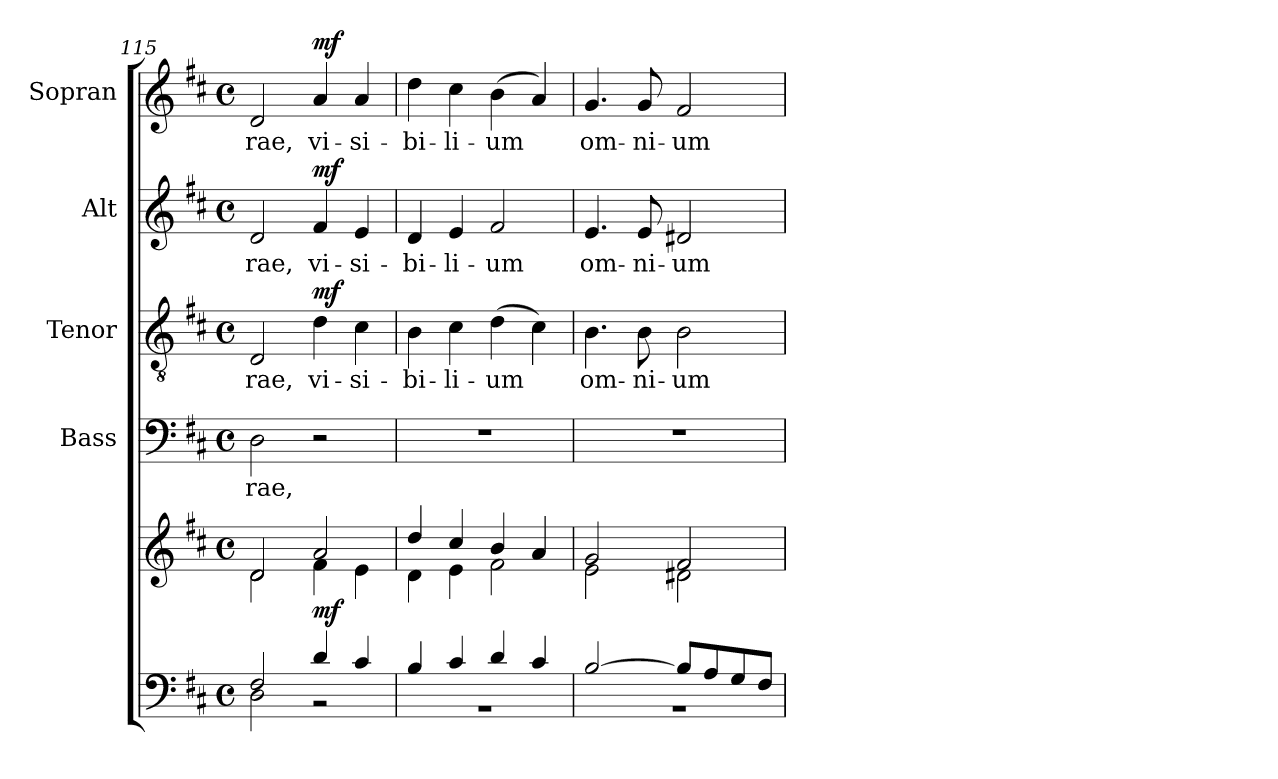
**kern	**kern	**dynam	**kern	**text	**kern	**text	**dynam	**kern	**text	**dynam	**kern	**text	**dynam
*part5	*part5	*part5	*part4	*part4	*part3	*part3	*part3	*part2	*part2	*part2	*part1	*part1	*part1
*staff6	*staff5	*staff5/6	*staff4	*staff4	*staff3	*staff3	*staff3	*staff2	*staff2	*staff2	*staff1	*staff1	*staff1
*	*	*	*I"Bass	*	*I"Tenor	*	*	*I"Alt	*	*	*I"Sopran	*	*
*	*	*	*I'B.	*	*I'T.	*	*	*I'A.	*	*	*I'S.	*	*
*clefF4	*clefG2	*	*clefF4	*	*clefGv2	*	*	*clefG2	*	*	*clefG2	*	*
*k[f#c#]	*k[f#c#]	*	*k[f#c#]	*	*k[f#c#]	*	*	*k[f#c#]	*	*	*k[f#c#]	*	*
*D:	*D:	*	*D:	*	*D:	*	*	*D:	*	*	*D:	*	*
*M4/4	*M4/4	*	*M4/4	*	*M4/4	*	*	*M4/4	*	*	*M4/4	*	*
*met(c)	*met(c)	*	*met(c)	*	*met(c)	*	*	*met(c)	*	*	*met(c)	*	*
=115	=115	=115	=115	=115	=115	=115	=115	=115	=115	=115	=115	=115	=115
*^	*^	*	*	*	*	*	*	*	*	*	*	*	*
!	!	!	!	!	!	!LO:LY:b	!	!LO:LY:b	!	!	!LO:LY:b	!	!	!LO:LY:b	!
2F#/	2D\	2d/	2d\	.	2D\	-rae,	2D/	-rae,	.	2d/	-rae,	.	2d/	-rae,	.
!	!	!	!	!LO:DY:b	!	!	!	!LO:LY:b	!LO:DY:a	!	!LO:LY:b	!LO:DY:a	!	!LO:LY:b	!LO:DY:a
4d/	2r	2a/	4f#\	mf	2r	.	4d\	vi-	mf	4f#/	vi-	mf	4a/	vi-	mf
!	!	!	!	!	!	!	!	!LO:LY:b	!	!	!LO:LY:b	!	!	!LO:LY:b	!
4c#/	.	.	4e\	.	.	.	4c#\	-si-	.	4e/	-si-	.	4a/	-si-	.
=116	=116	=116	=116	=116	=116	=116	=116	=116	=116	=116	=116	=116	=116	=116	=116
!	!	!	!	!	!	!	!	!LO:LY:b	!	!	!LO:LY:b	!	!	!LO:LY:b	!
4B/	1rBB	4dd/	4d\	.	1r	.	4B\	-bi-	.	4d/	-bi-	.	4dd\	-bi-	.
!	!	!	!	!	!	!	!	!LO:LY:b	!	!	!LO:LY:b	!	!	!LO:LY:b	!
4c#/	.	4cc#/	4e\	.	.	.	4c#\	-li-	.	4e/	-li-	.	4cc#\	-li-	.
!	!	!	!	!	!	!	!	!LO:LY:b	!	!	!LO:LY:b	!	!	!LO:LY:b	!
4d/	.	4b/	2f#\	.	.	.	(>4d\	-um	.	2f#/	-um	.	(>4b\	-um	.
4c#/	.	4a/	.	.	.	.	4c#\)	.	.	.	.	.	4a/)	.	.
=117	=117	=117	=117	=117	=117	=117	=117	=117	=117	=117	=117	=117	=117	=117	=117
!	!	!	!	!	!	!	!	!LO:LY:b	!	!	!LO:LY:b	!	!	!LO:LY:b	!
[>2B/	1rBB	2g/	2e\	.	1r	.	4.B\	om-	.	4.e/	om-	.	4.g/	om-	.
!	!	!	!	!	!	!	!	!LO:LY:b	!	!	!LO:LY:b	!	!	!LO:LY:b	!
.	.	.	.	.	.	.	8B\	-ni-	.	8e/	-ni-	.	8g/	-ni-	.
!	!	!	!	!	!	!	!	!LO:LY:b	!	!	!LO:LY:b	!	!	!LO:LY:b	!
8B/L]	.	2f#/	2d#X\	.	.	.	2B\	-um	.	2d#X/	-um	.	2f#/	-um	.
8A/	.	.	.	.	.	.	.	.	.	.	.	.	.	.	.
8G/	.	.	.	.	.	.	.	.	.	.	.	.	.	.	.
8F#/J	.	.	.	.	.	.	.	.	.	.	.	.	.	.	.
*v	*v	*	*	*	*	*	*	*	*	*	*	*	*	*	*
*	*v	*v	*	*	*	*	*	*	*	*	*	*	*	*
=	=	=	=	=	=	=	=	=	=	=	=	=	=
*-	*-	*-	*-	*-	*-	*-	*-	*-	*-	*-	*-	*-	*-
